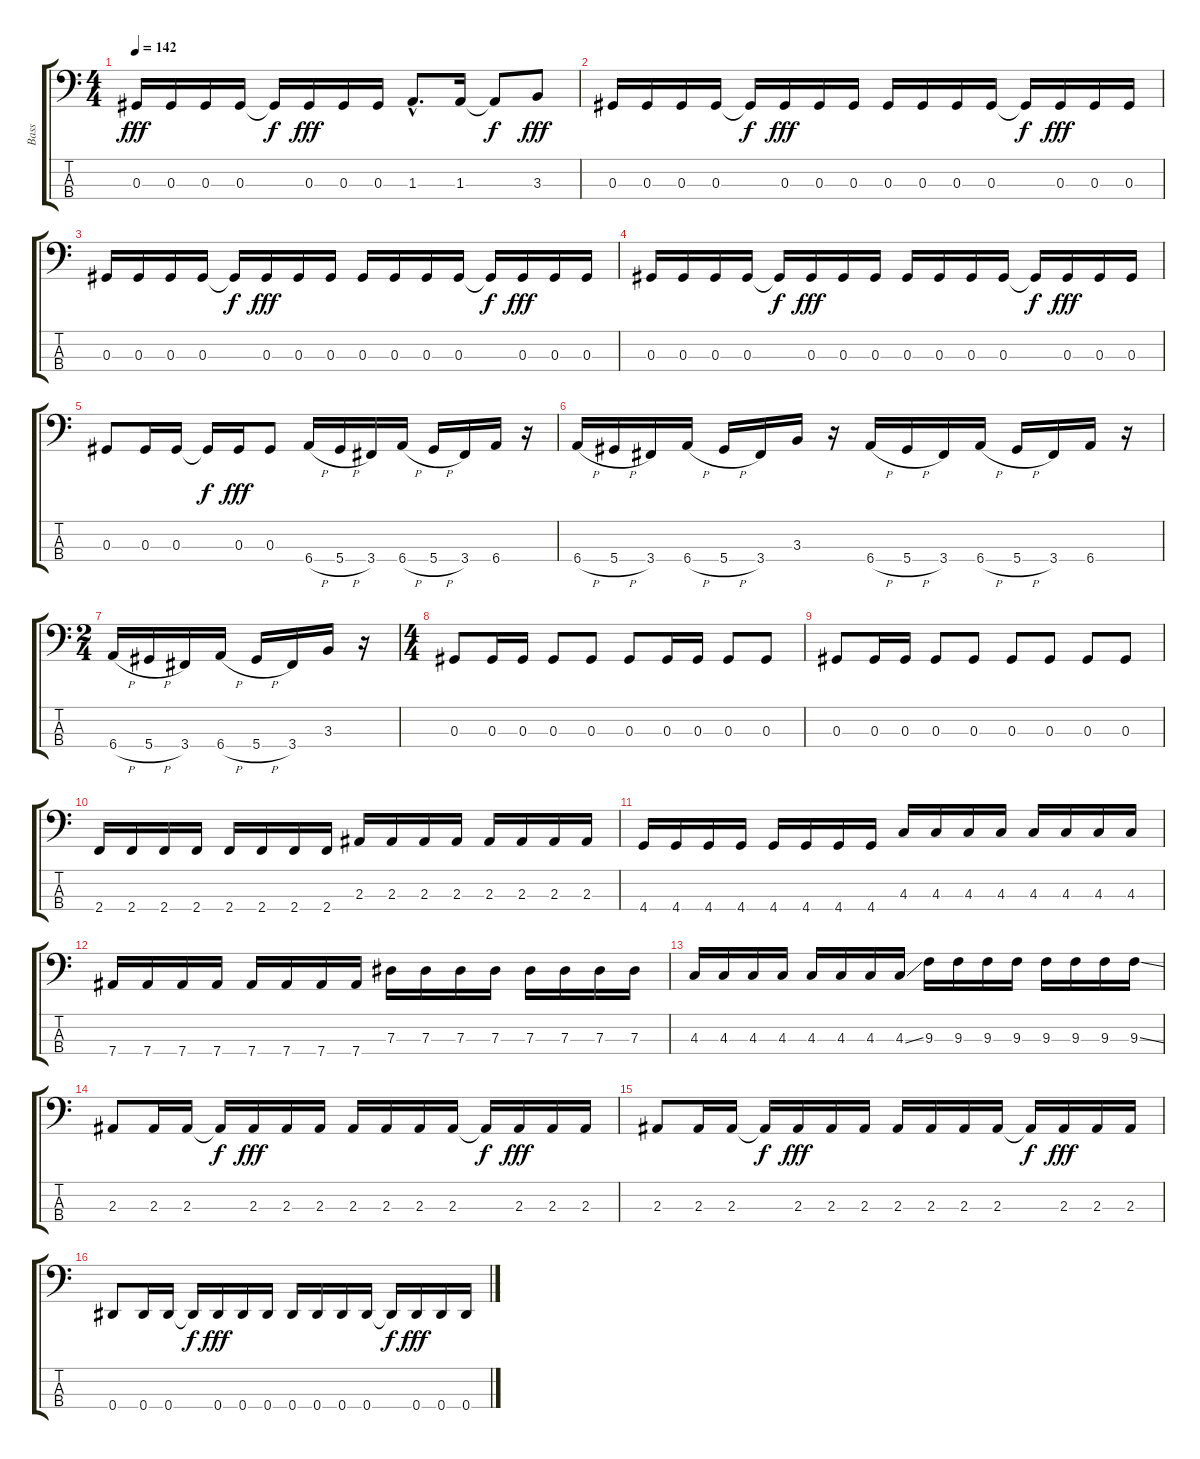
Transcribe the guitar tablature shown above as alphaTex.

\track ("Bass" "Bass") {instrument electricbassfinger}
\staff {score tabs}
\tuning (Gb2 Db2 Ab1 Eb1) {hide}
\ts (4 4)
\tempo 142
\clef f4
\ks c
0.3.16{dy fff} 0.3.16 0.3.16 0.3.16 0.3{t}.16{dy f} 0.3.16{dy fff} 0.3.16 0.3.16 1.3{hac}.8{d} 1.3.16 1.3{t}.8{dy f} 3.3.8{dy fff} |
0.3.16 0.3.16 0.3.16 0.3.16 0.3{t}.16{dy f} 0.3.16{dy fff} 0.3.16 0.3.16 0.3.16 0.3.16 0.3.16 0.3.16 0.3{t}.16{dy f} 0.3.16{dy fff} 0.3.16 0.3.16 |
0.3.16 0.3.16 0.3.16 0.3.16 0.3{t}.16{dy f} 0.3.16{dy fff} 0.3.16 0.3.16 0.3.16 0.3.16 0.3.16 0.3.16 0.3{t}.16{dy f} 0.3.16{dy fff} 0.3.16 0.3.16 |
0.3.16 0.3.16 0.3.16 0.3.16 0.3{t}.16{dy f} 0.3.16{dy fff} 0.3.16 0.3.16 0.3.16 0.3.16 0.3.16 0.3.16 0.3{t}.16{dy f} 0.3.16{dy fff} 0.3.16 0.3.16 |
0.3.8 0.3.16 0.3.16 0.3{t}.16{dy f} 0.3.16{dy fff} 0.3.8 6.4{h}.16 5.4{h}.16 3.4.16 6.4{h}.16 5.4{h}.16 3.4.16 6.4.16 r.16 |
6.4{h}.16 5.4{h}.16 3.4.16 6.4{h}.16 5.4{h}.16 3.4.16 3.3.16 r.16 6.4{h}.16 5.4{h}.16 3.4.16 6.4{h}.16 5.4{h}.16 3.4.16 6.4.16 r.16 |
\ts (2 4)
6.4{h}.16 5.4{h}.16 3.4.16 6.4{h}.16 5.4{h}.16 3.4.16 3.3.16 r.16 |
\ts (4 4)
0.3.8 0.3.16 0.3.16 0.3.8 0.3.8 0.3.8 0.3.16 0.3.16 0.3.8 0.3.8 |
0.3.8 0.3.16 0.3.16 0.3.8 0.3.8 0.3.8 0.3.8 0.3.8 0.3.8 |
2.4.16 2.4.16 2.4.16 2.4.16 2.4.16 2.4.16 2.4.16 2.4.16 2.3.16 2.3.16 2.3.16 2.3.16 2.3.16 2.3.16 2.3.16 2.3.16 |
4.4.16 4.4.16 4.4.16 4.4.16 4.4.16 4.4.16 4.4.16 4.4.16 4.3.16 4.3.16 4.3.16 4.3.16 4.3.16 4.3.16 4.3.16 4.3.16 |
7.4.16 7.4.16 7.4.16 7.4.16 7.4.16 7.4.16 7.4.16 7.4.16 7.3.16 7.3.16 7.3.16 7.3.16 7.3.16 7.3.16 7.3.16 7.3.16 |
4.3.16 4.3.16 4.3.16 4.3.16 4.3.16 4.3.16 4.3.16 4.3{ss}.16 9.3.16 9.3.16 9.3.16 9.3.16 9.3.16 9.3.16 9.3.16 9.3{ss}.16 |
2.3.8 2.3.16 2.3.16 2.3{t}.16{dy f} 2.3.16{dy fff} 2.3.16 2.3.16 2.3.16 2.3.16 2.3.16 2.3.16 2.3{t}.16{dy f} 2.3.16{dy fff} 2.3.16 2.3.16 |
2.3.8 2.3.16 2.3.16 2.3{t}.16{dy f} 2.3.16{dy fff} 2.3.16 2.3.16 2.3.16 2.3.16 2.3.16 2.3.16 2.3{t}.16{dy f} 2.3.16{dy fff} 2.3.16 2.3.16 |
0.4.8 0.4.16 0.4.16 0.4{t}.16{dy f} 0.4.16{dy fff} 0.4.16 0.4.16 0.4.16 0.4.16 0.4.16 0.4.16 0.4{t}.16{dy f} 0.4.16{dy fff} 0.4.16 0.4.16
